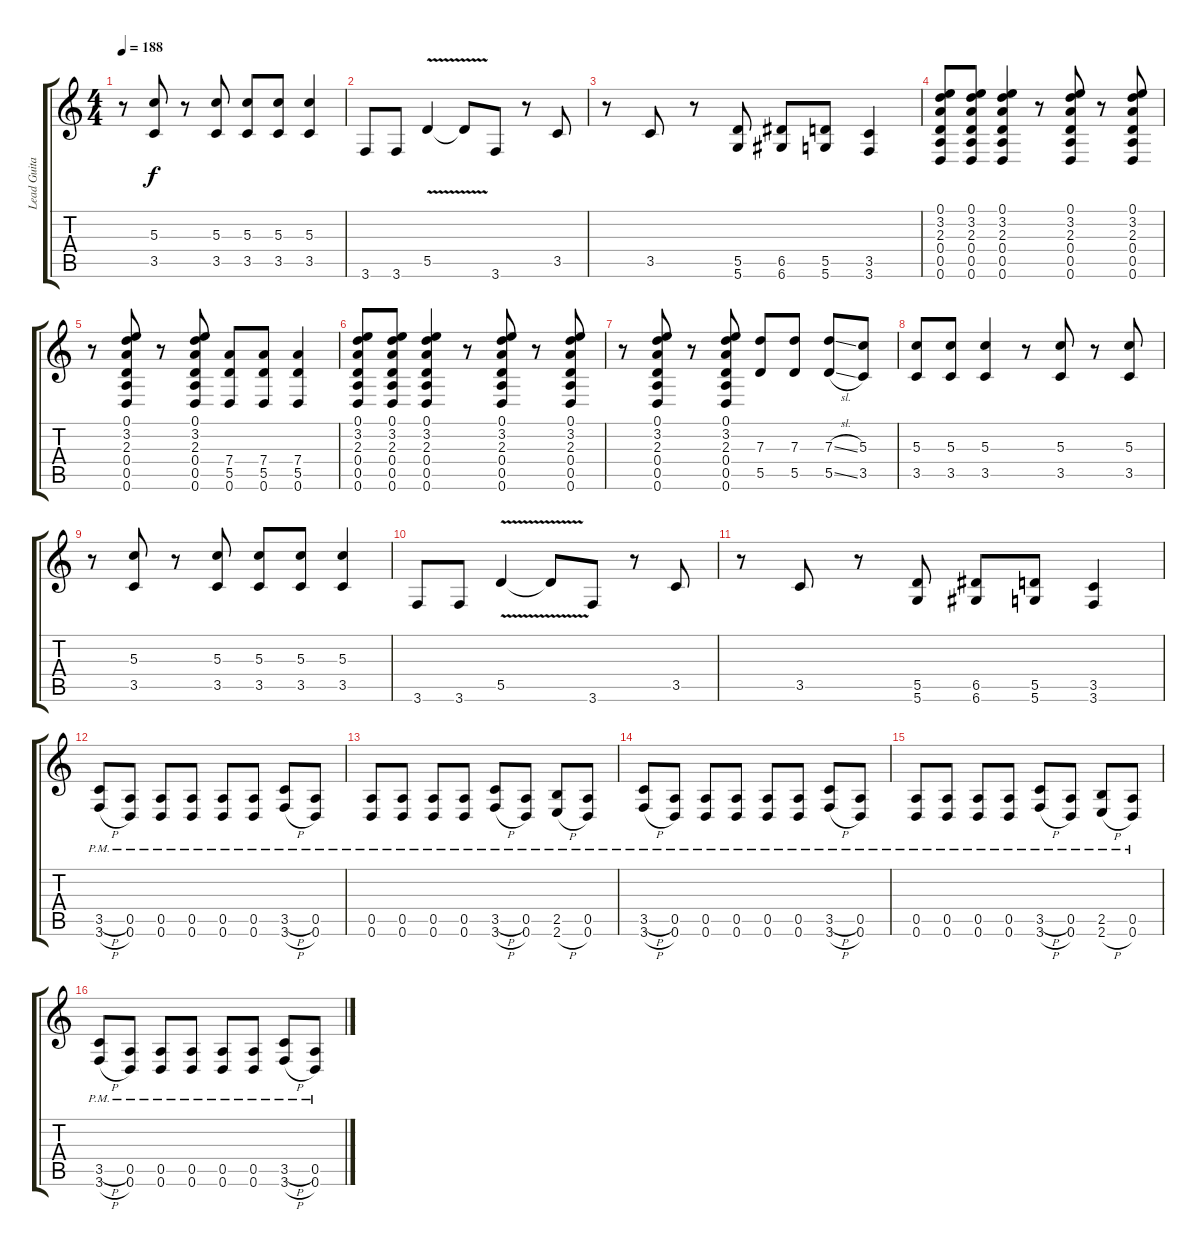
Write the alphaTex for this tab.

\track ("Lead Guitar" "Lead Guita") {instrument distortionguitar}
\staff {score tabs}
\tuning (E4 B3 G3 D3 A2 D2) {hide}
\ts (4 4)
\tempo 188
\clef g2
\ks c
r.8{dy f} (5.3 3.5).8 r.8 (5.3 3.5).8 (5.3 3.5).8 (5.3 3.5).8 (5.3 3.5).4 |
3.6.8 3.6.8 5.5{v}.4 5.5{t}.8 3.6.8 r.8 3.5.8 |
r.8 3.5.8 r.8 (5.5 5.6).8 (6.5 6.6).8 (5.5 5.6).8 (3.5 3.6).4 |
(0.1 3.2 2.3 0.4 0.5 0.6).8 (0.1 3.2 2.3 0.4 0.5 0.6).8 (0.1 3.2 2.3 0.4 0.5 0.6).4 r.8 (0.1 3.2 2.3 0.4 0.5 0.6).8 r.8 (0.1 3.2 2.3 0.4 0.5 0.6).8 |
r.8 (0.1 3.2 2.3 0.4 0.5 0.6).8 r.8 (0.1 3.2 2.3 0.4 0.5 0.6).8 (7.4 5.5 0.6).8 (7.4 5.5 0.6).8 (7.4 5.5 0.6).4 |
(0.1 3.2 2.3 0.4 0.5 0.6).8 (0.1 3.2 2.3 0.4 0.5 0.6).8 (0.1 3.2 2.3 0.4 0.5 0.6).4 r.8 (0.1 3.2 2.3 0.4 0.5 0.6).8 r.8 (0.1 3.2 2.3 0.4 0.5 0.6).8 |
r.8 (0.1 3.2 2.3 0.4 0.5 0.6).8 r.8 (0.1 3.2 2.3 0.4 0.5 0.6).8 (7.3 5.5).8 (7.3 5.5).8 (7.3{sl} 5.5{sl}).8 (5.3 3.5).8 |
(5.3 3.5).8 (5.3 3.5).8 (5.3 3.5).4 r.8 (5.3 3.5).8 r.8 (5.3 3.5).8 |
r.8 (5.3 3.5).8 r.8 (5.3 3.5).8 (5.3 3.5).8 (5.3 3.5).8 (5.3 3.5).4 |
3.6.8 3.6.8 5.5{v}.4 5.5{t}.8 3.6.8 r.8 3.5.8 |
r.8 3.5.8 r.8 (5.5 5.6).8 (6.5 6.6).8 (5.5 5.6).8 (3.5 3.6).4 |
(3.5{h pm} 3.6{h pm}).8 (0.5{pm} 0.6{pm}).8 (0.5{pm} 0.6{pm}).8 (0.5{pm} 0.6{pm}).8 (0.5{pm} 0.6{pm}).8 (0.5{pm} 0.6{pm}).8 (3.5{h pm} 3.6{h pm}).8 (0.5{pm} 0.6{pm}).8 |
(0.5{pm} 0.6{pm}).8 (0.5{pm} 0.6{pm}).8 (0.5{pm} 0.6{pm}).8 (0.5{pm} 0.6{pm}).8 (3.5{h pm} 3.6{h pm}).8 (0.5{pm} 0.6{pm}).8 (2.5{pm} 2.6{h pm}).8 (0.5{pm} 0.6{pm}).8 |
(3.5{h pm} 3.6{h pm}).8 (0.5{pm} 0.6{pm}).8 (0.5{pm} 0.6{pm}).8 (0.5{pm} 0.6{pm}).8 (0.5{pm} 0.6{pm}).8 (0.5{pm} 0.6{pm}).8 (3.5{h pm} 3.6{h pm}).8 (0.5{pm} 0.6{pm}).8 |
(0.5{pm} 0.6{pm}).8 (0.5{pm} 0.6{pm}).8 (0.5{pm} 0.6{pm}).8 (0.5{pm} 0.6{pm}).8 (3.5{h pm} 3.6{h pm}).8 (0.5{pm} 0.6{pm}).8 (2.5{pm} 2.6{h pm}).8 (0.5{pm} 0.6{pm}).8 |
(3.5{h pm} 3.6{h pm}).8 (0.5{pm} 0.6{pm}).8 (0.5{pm} 0.6{pm}).8 (0.5{pm} 0.6{pm}).8 (0.5{pm} 0.6{pm}).8 (0.5{pm} 0.6{pm}).8 (3.5{h pm} 3.6{h pm}).8 (0.5{pm} 0.6{pm}).8
